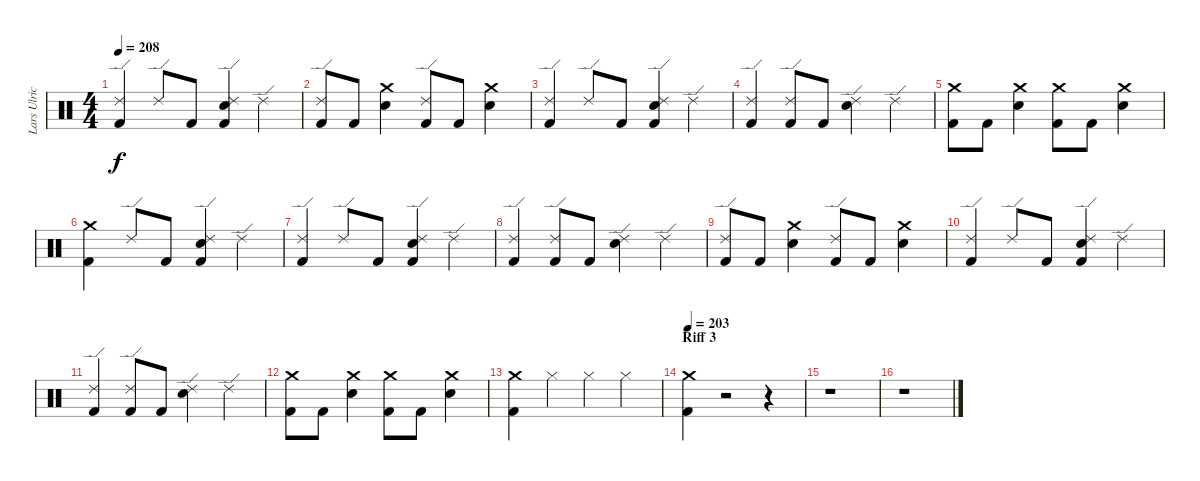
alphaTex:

\track ("Lars Ulrich (Drums)" "Lars Ulric") {instrument percussion}
\staff {score}
\articulation defaults
\ts (4 4)
\tempo 208
\clef neutral
\ks c
("Kick (hit) 2" "Ride (edge) 2").4{dy f} "Ride (edge) 2".8 "Kick (hit) 2".8 ("Kick (hit) 2" "Snare (hit) 2" "Ride (edge) 2").4 "Ride (edge) 2".4 |
("Ride (edge) 2" "Kick (hit) 2").8 "Kick (hit) 2".8 ("Snare (hit) 2" "Crash medium (hit)").4 ("Ride (edge) 2" "Kick (hit) 2").8 "Kick (hit) 2".8 ("Snare (hit) 2" "Crash medium (hit)").4 |
("Ride (edge) 2" "Kick (hit) 2").4 "Ride (edge) 2".8 "Kick (hit) 2".8 ("Ride (edge) 2" "Snare (hit) 2" "Kick (hit) 2").4 "Ride (edge) 2".4 |
("Kick (hit) 2" "Ride (edge) 2").4 ("Ride (edge) 2" "Kick (hit) 2").8 "Kick (hit) 2".8 ("Snare (hit) 2" "Ride (edge) 2").4 "Ride (edge) 2".4 |
("Kick (hit) 2" "Crash medium (hit)").8 "Kick (hit) 2".8 ("Snare (hit) 2" "Crash medium (hit)").4 ("Kick (hit) 2" "Crash medium (hit)").8 "Kick (hit) 2".8 ("Snare (hit) 2" "Crash medium (hit)").4 |
("Kick (hit) 2" "Crash medium (hit)").4 "Ride (edge) 2".8 "Kick (hit) 2".8 ("Kick (hit) 2" "Snare (hit) 2" "Ride (edge) 2").4 "Ride (edge) 2".4 |
("Kick (hit) 2" "Ride (edge) 2").4 "Ride (edge) 2".8 "Kick (hit) 2".8 ("Kick (hit) 2" "Snare (hit) 2" "Ride (edge) 2").4 "Ride (edge) 2".4 |
("Kick (hit) 2" "Ride (edge) 2").4 ("Kick (hit) 2" "Ride (edge) 2").8 "Kick (hit) 2".8 ("Ride (edge) 2" "Snare (hit) 2").4 "Ride (edge) 2".4 |
("Ride (edge) 2" "Kick (hit) 2").8 "Kick (hit) 2".8 ("Snare (hit) 2" "Crash medium (hit)").4 ("Ride (edge) 2" "Kick (hit) 2").8 "Kick (hit) 2".8 ("Snare (hit) 2" "Crash medium (hit)").4 |
("Ride (edge) 2" "Kick (hit) 2").4 "Ride (edge) 2".8 "Kick (hit) 2".8 ("Ride (edge) 2" "Snare (hit) 2" "Kick (hit) 2").4 "Ride (edge) 2".4 |
("Kick (hit) 2" "Ride (edge) 2").4 ("Ride (edge) 2" "Kick (hit) 2").8 "Kick (hit) 2".8 ("Snare (hit) 2" "Ride (edge) 2").4 "Ride (edge) 2".4 |
("Kick (hit) 2" "Crash medium (hit)").8 "Kick (hit) 2".8 ("Snare (hit) 2" "Crash medium (hit)").4 ("Kick (hit) 2" "Crash medium (hit)").8 "Kick (hit) 2".8 ("Snare (hit) 2" "Crash medium (hit)").4 |
("Kick (hit) 2" "Crash medium (hit)").4 "Hi-Hat (closed)".4 "Hi-Hat (closed)".4 "Hi-Hat (closed)".4 |
\section ("" "Riff 3")
\tempo 203
("Kick (hit) 2" "Crash medium (hit)").4 r.2 r.4 |
r.1 |
r.1
